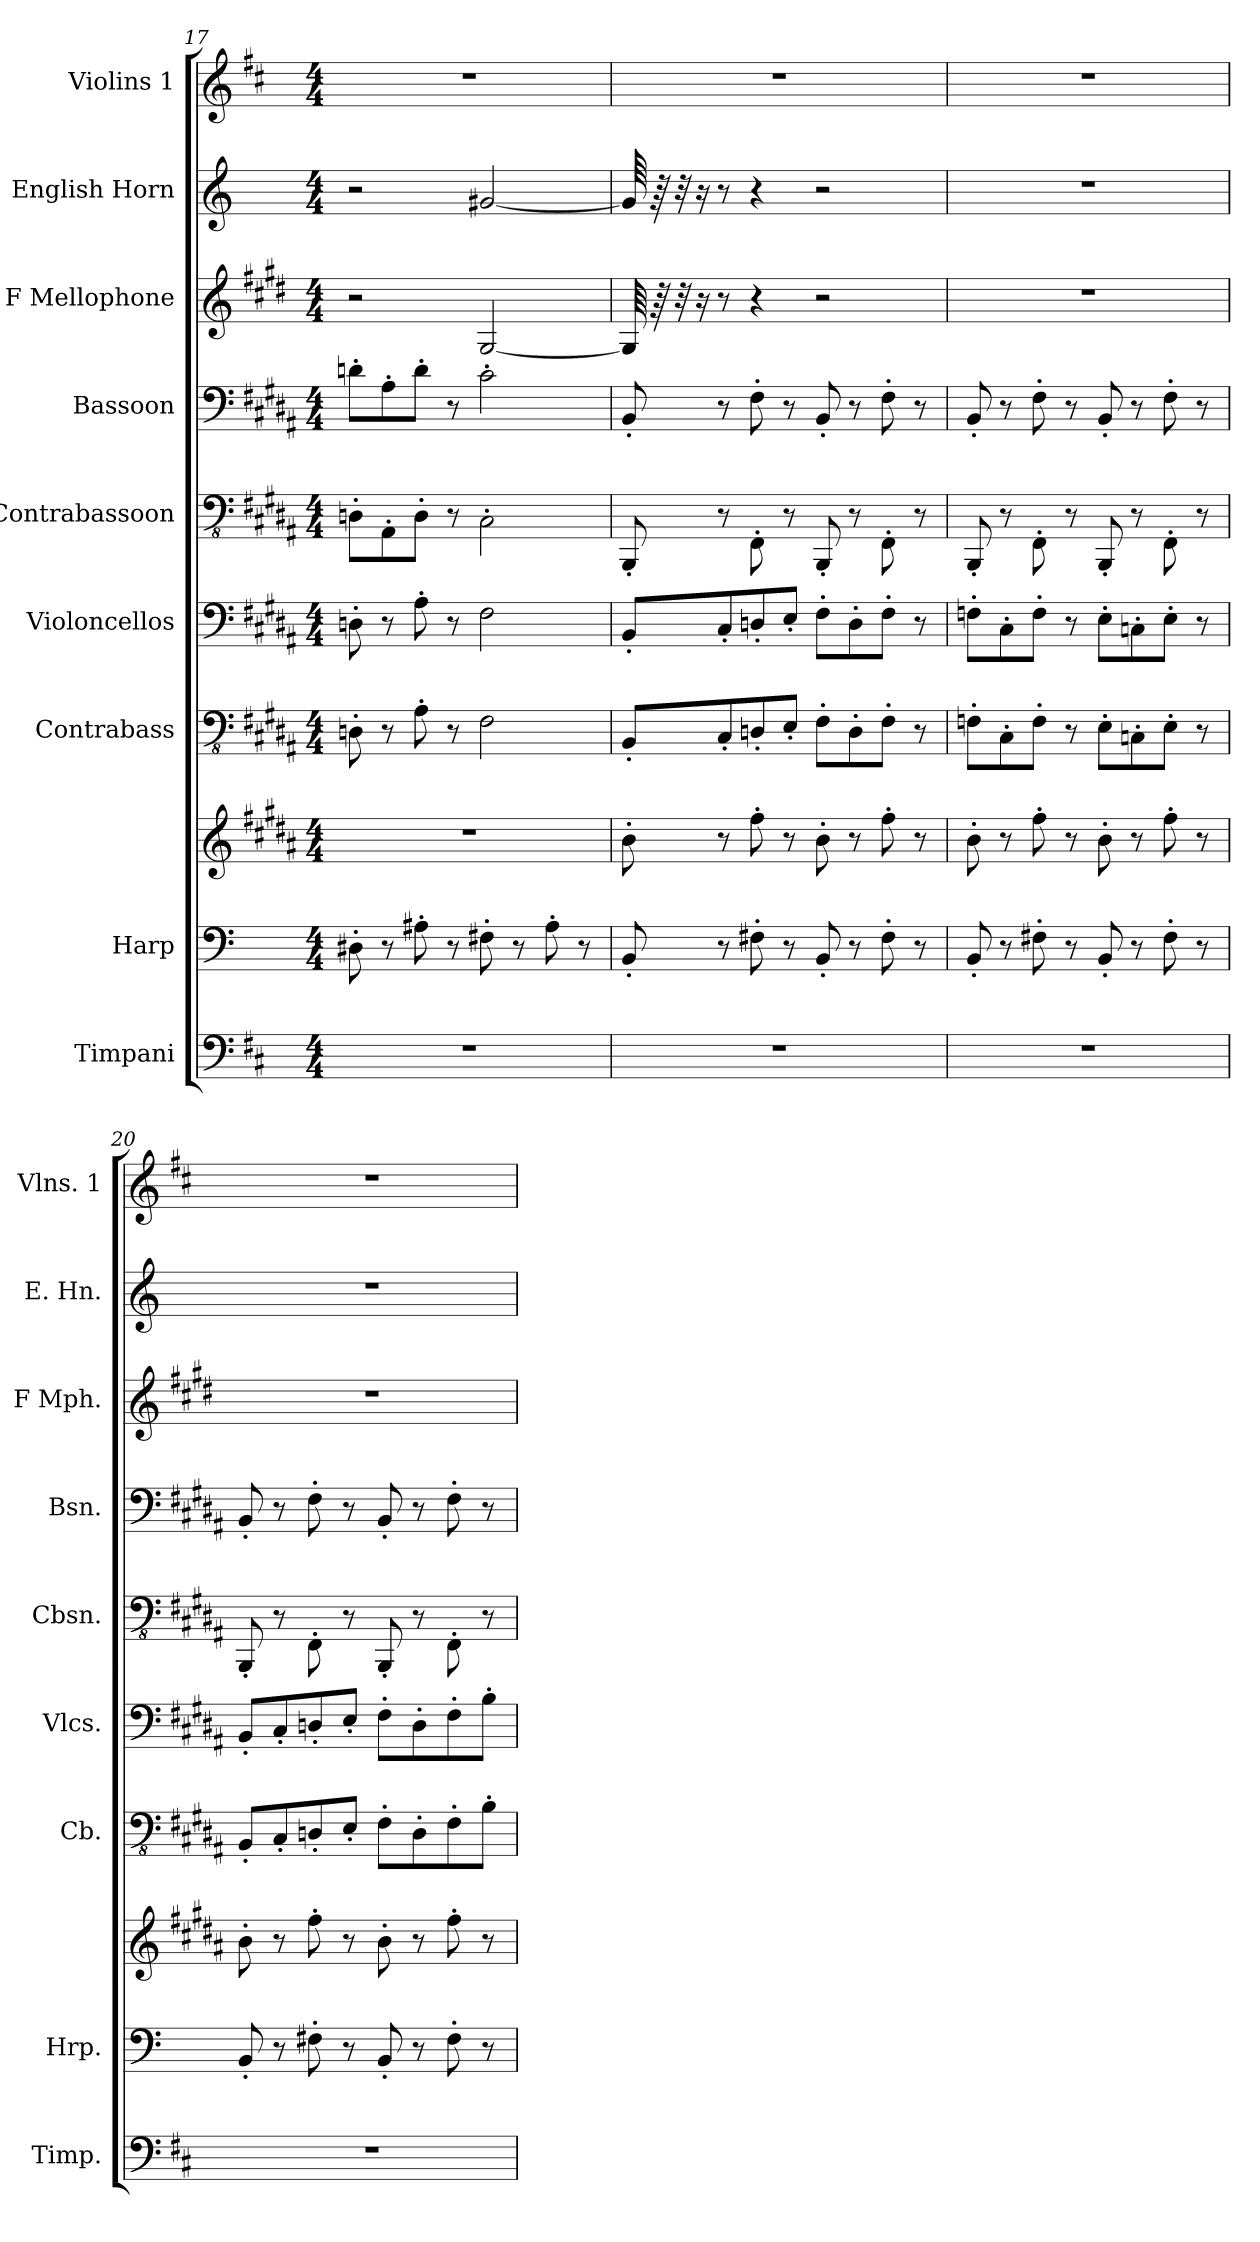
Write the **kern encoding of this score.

**kern	**kern	**kern	**kern	**kern	**kern	**kern	**kern	**kern	**kern
*part9	*part8	*part8	*part7	*part6	*part5	*part4	*part3	*part2	*part1
*staff10	*staff9	*staff8	*staff7	*staff6	*staff5	*staff4	*staff3	*staff2	*staff1
*I"Timpani	*I"Harp	*	*I"Contrabass	*I"Violoncellos	*I"Contrabassoon	*I"Bassoon	*I"F Mellophone	*I"English Horn	*I"Violins 1
*I'Timp.	*I'Hrp.	*	*I'Cb.	*I'Vlcs.	*I'Cbsn.	*I'Bsn.	*I'F Mph.	*I'E. Hn.	*I'Vlns. 1
*clefF4	*clefF4	*clefG2	*clefFv4	*clefF4	*clefFv4	*clefF4	*clefG2	*clefG2	*clefG2
*	*	*	*	*	*ITrd7c12	*	*ITrd4c7	*ITrd4c7	*
*k[f#c#]	*k[]	*k[f#c#g#d#a#]	*k[f#c#g#d#a#]	*k[f#c#g#d#a#]	*k[f#c#g#d#a#]	*k[f#c#g#d#a#]	*k[f#c#g#]	*k[b-]	*k[f#c#]
*D:	*C:	*B:	*B:	*B:	*B:	*B:	*A:	*F:	*D:
*M4/4	*M4/4	*M4/4	*M4/4	*M4/4	*M4/4	*M4/4	*M4/4	*M4/4	*M4/4
=17	=17	=17	=17	=17	=17	=17	=17	=17	=17
1r	8D#'\	1r	8DDn'\	8Dn'\	8DDDn'\L	8dn'\L	2r	2r	1r
.	8r	.	8r	8r	8AAAA#'\	8A#'\	.	.	.
.	8A#'\	.	8AA#'\	8A#'\	8DDD'\J	8d'\J	.	.	.
.	8r	.	8r	8r	8r	8r	.	.	.
.	8F#'\	.	2FF#\	2F#\	2CCC#'\	2c#'\	[2C#/	[2c#/	.
.	8r	.	.	.	.	.	.	.	.
.	8A#'\	.	.	.	.	.	.	.	.
.	8r	.	.	.	.	.	.	.	.
!!LO:PB:g=z
=18	=18	=18	=18	=18	=18	=18	=18	=18	=18
1r	8BB'/	8b'\	8BBB'/L	8BB'/L	8BBBBB'/	8BB'/	64C#/]	64c#/]	1r
.	.	.	.	.	.	.	64r	64r	.
.	.	.	.	.	.	.	32r	32r	.
.	.	.	.	.	.	.	16r	16r	.
.	8r	8r	8CC#'/	8C#'/	8r	8r	8r	8r	.
.	8F#'\	8ff#'\	8DD'/	8D'/	8FFFF#'\	8F#'\	4r	4r	.
.	8r	8r	8EE'/J	8E'/J	8r	8r	.	.	.
.	8BB'/	8b'\	8FF#'\L	8F#'\L	8BBBBB'/	8BB'/	2r	2r	.
.	8r	8r	8DD'\	8D'\	8r	8r	.	.	.
.	8F#'\	8ff#'\	8FF#'\J	8F#'\J	8FFFF#'\	8F#'\	.	.	.
.	8r	8r	8r	8r	8r	8r	.	.	.
=19	=19	=19	=19	=19	=19	=19	=19	=19	=19
1r	8BB'/	8b'\	8FFn'\L	8Fn'\L	8BBBBB'/	8BB'/	1r	1r	1r
.	8r	8r	8CC#'\	8C#'\	8r	8r	.	.	.
.	8F#'\	8ff#'\	8FF'\J	8F'\J	8FFFF#'\	8F#'\	.	.	.
.	8r	8r	8r	8r	8r	8r	.	.	.
.	8BB'/	8b'\	8EE'\L	8E'\L	8BBBBB'/	8BB'/	.	.	.
.	8r	8r	8CCn'\	8Cn'\	8r	8r	.	.	.
.	8F#'\	8ff#'\	8EE'\J	8E'\J	8FFFF#'\	8F#'\	.	.	.
.	8r	8r	8r	8r	8r	8r	.	.	.
=20	=20	=20	=20	=20	=20	=20	=20	=20	=20
1r	8BB'/	8b'\	8BBB'/L	8BB'/L	8BBBBB'/	8BB'/	1r	1r	1r
.	8r	8r	8CC#'/	8C#'/	8r	8r	.	.	.
.	8F#'\	8ff#'\	8DD'/	8D'/	8FFFF#'\	8F#'\	.	.	.
.	8r	8r	8EE'/J	8E'/J	8r	8r	.	.	.
.	8BB'/	8b'\	8FF#'\L	8F#'\L	8BBBBB'/	8BB'/	.	.	.
.	8r	8r	8DD'\	8D'\	8r	8r	.	.	.
.	8F#'\	8ff#'\	8FF#'\	8F#'\	8FFFF#'\	8F#'\	.	.	.
.	8r	8r	8BB'\J	8B'\J	8r	8r	.	.	.
=	=	=	=	=	=	=	=	=	=
*-	*-	*-	*-	*-	*-	*-	*-	*-	*-
